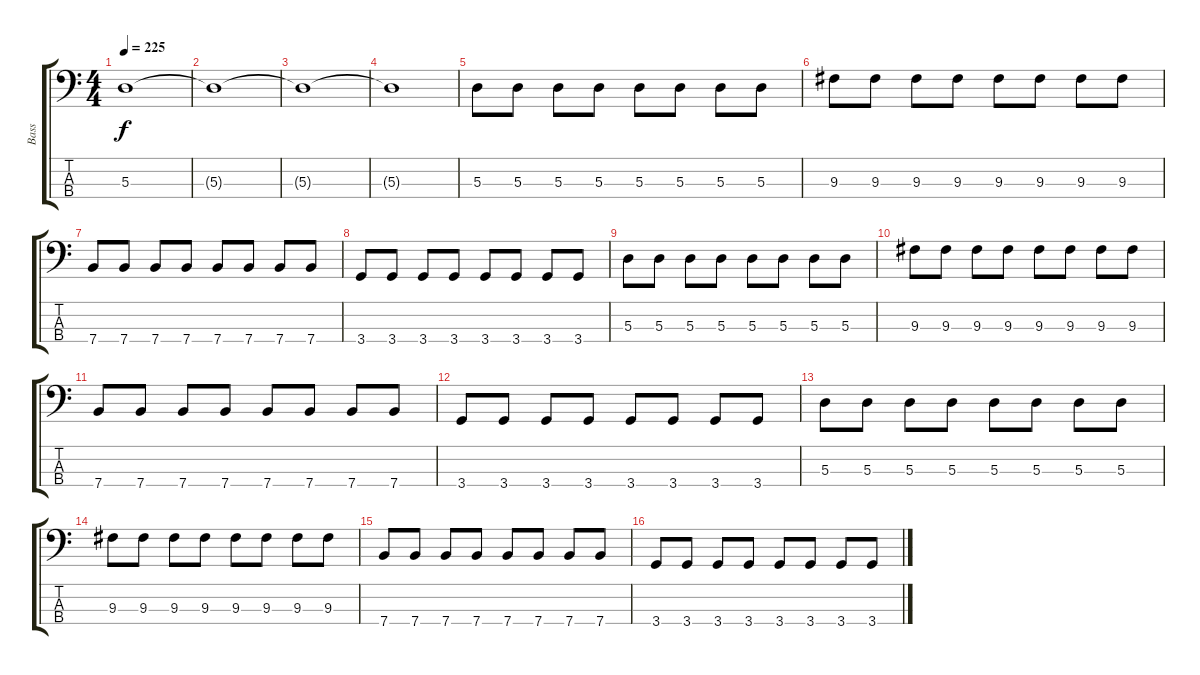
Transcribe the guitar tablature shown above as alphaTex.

\track ("Bass" "Bass") {instrument electricbasspick}
\staff {score tabs}
\tuning (G2 D2 A1 E1) {hide}
\ts (4 4)
\tempo 225
\clef f4
\ks c
5.3{t}.1{dy f} |
5.3{t}.1 |
5.3{t}.1 |
5.3{t}.1 |
5.3.8 5.3.8 5.3.8 5.3.8 5.3.8 5.3.8 5.3.8 5.3.8 |
9.3.8 9.3.8 9.3.8 9.3.8 9.3.8 9.3.8 9.3.8 9.3.8 |
7.4.8 7.4.8 7.4.8 7.4.8 7.4.8 7.4.8 7.4.8 7.4.8 |
3.4.8 3.4.8 3.4.8 3.4.8 3.4.8 3.4.8 3.4.8 3.4.8 |
5.3.8 5.3.8 5.3.8 5.3.8 5.3.8 5.3.8 5.3.8 5.3.8 |
9.3.8 9.3.8 9.3.8 9.3.8 9.3.8 9.3.8 9.3.8 9.3.8 |
7.4.8 7.4.8 7.4.8 7.4.8 7.4.8 7.4.8 7.4.8 7.4.8 |
3.4.8 3.4.8 3.4.8 3.4.8 3.4.8 3.4.8 3.4.8 3.4.8 |
5.3.8 5.3.8 5.3.8 5.3.8 5.3.8 5.3.8 5.3.8 5.3.8 |
9.3.8 9.3.8 9.3.8 9.3.8 9.3.8 9.3.8 9.3.8 9.3.8 |
7.4.8 7.4.8 7.4.8 7.4.8 7.4.8 7.4.8 7.4.8 7.4.8 |
3.4.8 3.4.8 3.4.8 3.4.8 3.4.8 3.4.8 3.4.8 3.4.8
